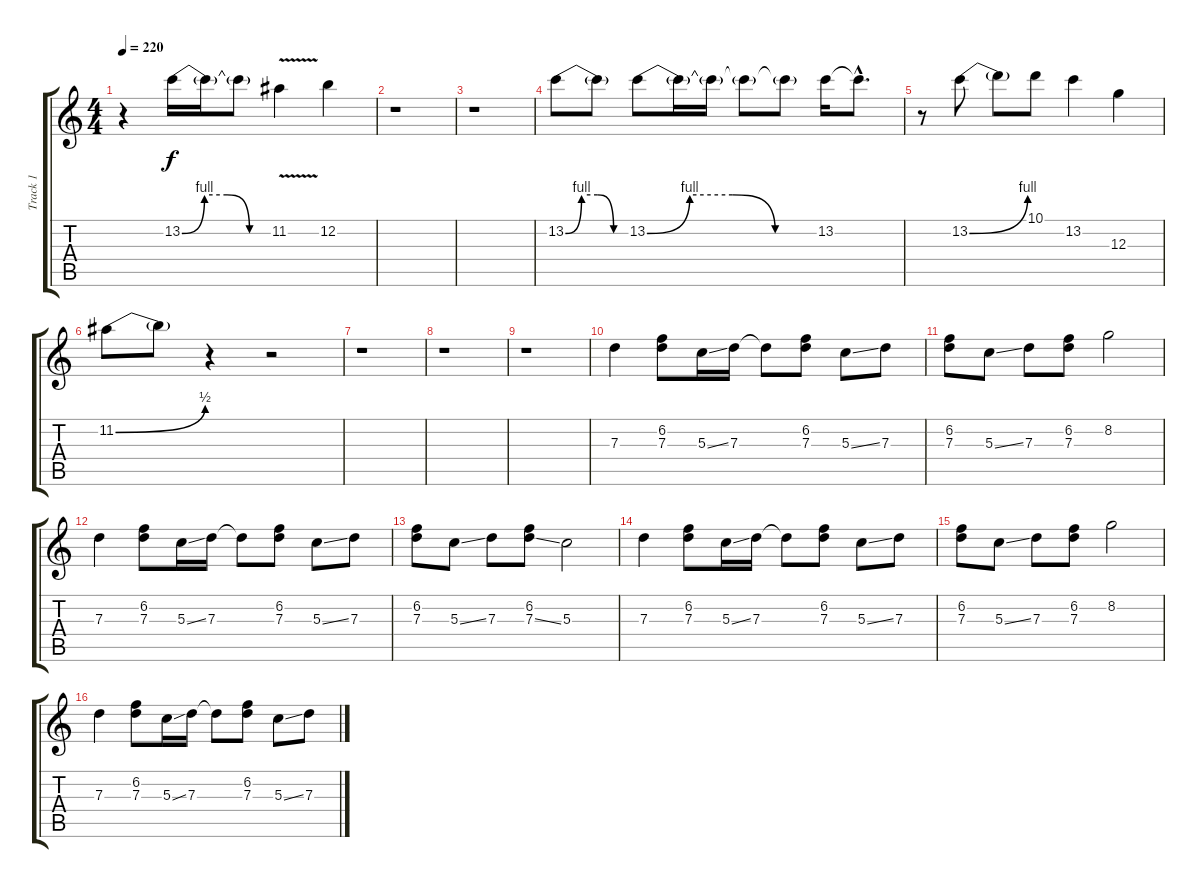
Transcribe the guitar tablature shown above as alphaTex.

\track ("Track 1" "Track 1") {instrument electricguitarclean}
\staff {score tabs}
\tuning (E4 B3 G3 D3 A2 E2) {hide}
\ts (4 4)
\tempo 220
\clef g2
\ks c
r.4{dy f} 13.2{be (custom 0 0 15 4 30 4 45 0 60 0)}.16 13.2{t}.16 13.2{t}.8 11.2{v}.4 12.2.4 |
r.1 |
r.1 |
13.2{be (custom 0 0 15 4 30 4 45 0 60 0)}.8 13.2{t}.8 13.2{be (custom 0 0 15 4 30 4 45 0 60 0)}.8 13.2{t}.16 13.2{t}.16 13.2{t}.8 13.2{t}.8 13.2.16 13.2{hac t}.8{d} |
r.8 13.2{be (bend 0 0 60 4)}.8 13.2{t}.8 10.1.8 13.2.4 12.3.4 |
11.2{be (bend 0 0 60 2)}.8 11.2{t}.8 r.4 r.2 |
r.1 |
r.1 |
r.1 |
7.3.4 (6.2 7.3).8 5.3{ss}.16 7.3.16 7.3{t}.8 (6.2 7.3).8 5.3{ss}.8 7.3.8 |
(6.2 7.3).8 5.3{ss}.8 7.3.8 (6.2 7.3).8 8.2.2 |
7.3.4 (6.2 7.3).8 5.3{ss}.16 7.3.16 7.3{t}.8 (6.2 7.3).8 5.3{ss}.8 7.3.8 |
(6.2 7.3).8 5.3{ss}.8 7.3.8 (6.2 7.3{ss}).8 5.3.2 |
7.3.4 (6.2 7.3).8 5.3{ss}.16 7.3.16 7.3{t}.8 (6.2 7.3).8 5.3{ss}.8 7.3.8 |
(6.2 7.3).8 5.3{ss}.8 7.3.8 (6.2 7.3).8 8.2.2 |
7.3.4 (6.2 7.3).8 5.3{ss}.16 7.3.16 7.3{t}.8 (6.2 7.3).8 5.3{ss}.8 7.3.8
